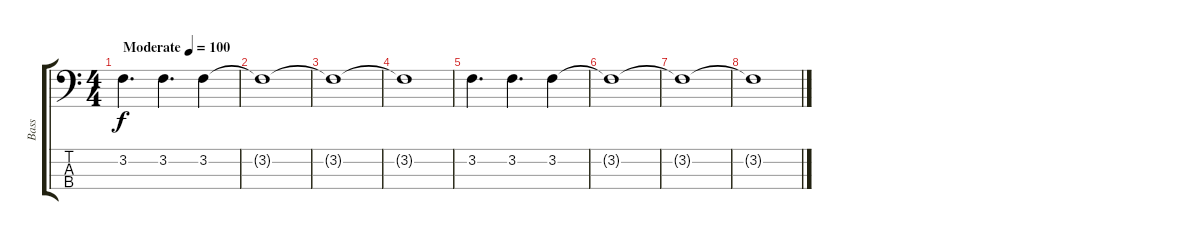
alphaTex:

\track ("Bass" "Bass") {instrument electricbassfinger}
\staff {score tabs}
\tuning (G2 D2 A1 E1) {hide}
\ts (4 4)
\tempo (100 "Moderate")
\clef f4
\ks c
3.2.4{d dy f instrument electricbassfinger} 3.2.4{d} 3.2.4 |
3.2{t}.1 |
3.2{t}.1 |
3.2{t}.1 |
3.2.4{d} 3.2.4{d} 3.2.4 |
3.2{t}.1 |
3.2{t}.1 |
3.2{t}.1
